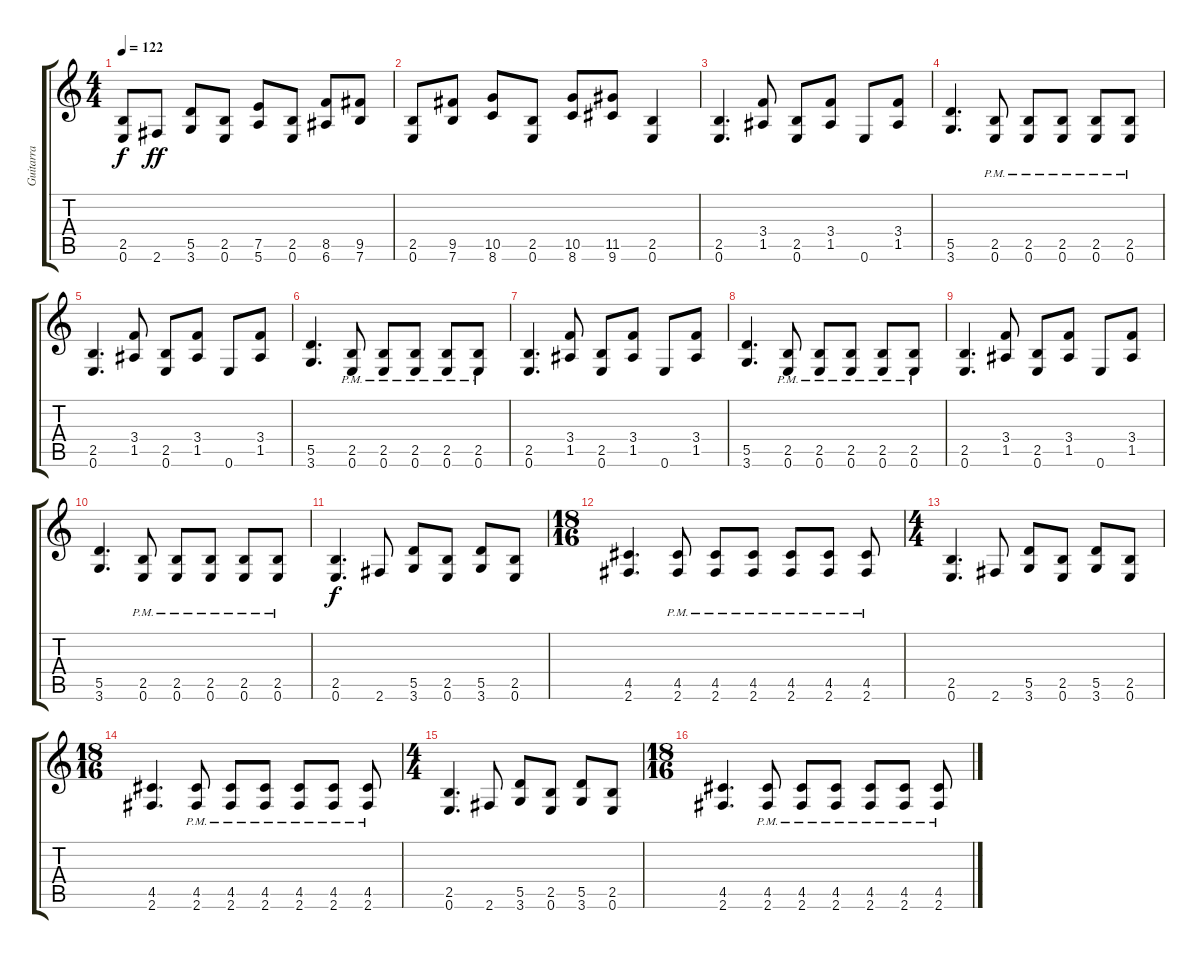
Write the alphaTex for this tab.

\track ("Guitarra" "Guitarra") {instrument distortionguitar}
\staff {score tabs}
\tuning (E4 B3 G3 D3 A2 E2) {hide}
\ts (4 4)
\tempo 122
\clef g2
\ks c
(2.5{t} 0.6{t}).8{dy f} 2.6.8{dy ff} (5.5 3.6).8 (2.5 0.6).8 (7.5 5.6).8 (2.5 0.6).8 (8.5 6.6).8 (9.5 7.6).8 |
(2.5 0.6).8 (9.5 7.6).8 (10.5 8.6).8 (2.5 0.6).8 (10.5 8.6).8 (11.5 9.6).8 (2.5 0.6).4 |
(2.5 0.6).4{d} (3.4 1.5).8 (2.5 0.6).8 (3.4 1.5).8 0.6.8 (3.4 1.5).8 |
(5.5 3.6).4{d} (2.5{pm} 0.6{pm}).8 (2.5{pm} 0.6{pm}).8 (2.5{pm} 0.6{pm}).8 (2.5{pm} 0.6{pm}).8 (2.5{pm} 0.6{pm}).8 |
(2.5 0.6).4{d} (3.4 1.5).8 (2.5 0.6).8 (3.4 1.5).8 0.6.8 (3.4 1.5).8 |
(5.5 3.6).4{d} (2.5{pm} 0.6{pm}).8 (2.5{pm} 0.6{pm}).8 (2.5{pm} 0.6{pm}).8 (2.5{pm} 0.6{pm}).8 (2.5{pm} 0.6{pm}).8 |
(2.5 0.6).4{d} (3.4 1.5).8 (2.5 0.6).8 (3.4 1.5).8 0.6.8 (3.4 1.5).8 |
(5.5 3.6).4{d} (2.5{pm} 0.6{pm}).8 (2.5{pm} 0.6{pm}).8 (2.5{pm} 0.6{pm}).8 (2.5{pm} 0.6{pm}).8 (2.5{pm} 0.6{pm}).8 |
(2.5 0.6).4{d} (3.4 1.5).8 (2.5 0.6).8 (3.4 1.5).8 0.6.8 (3.4 1.5).8 |
(5.5 3.6).4{d} (2.5{pm} 0.6{pm}).8 (2.5{pm} 0.6{pm}).8 (2.5{pm} 0.6{pm}).8 (2.5{pm} 0.6{pm}).8 (2.5{pm} 0.6{pm}).8 |
(2.5 0.6).4{d dy f} 2.6.8 (5.5 3.6).8 (2.5 0.6).8 (5.5 3.6).8 (2.5 0.6).8 |
\ts (18 16)
(4.5 2.6).4{d} (4.5{pm} 2.6{pm}).8 (4.5{pm} 2.6{pm}).8 (4.5{pm} 2.6{pm}).8 (4.5{pm} 2.6{pm}).8 (4.5{pm} 2.6{pm}).8 (4.5{pm} 2.6{pm}).8 |
\ts (4 4)
(2.5 0.6).4{d} 2.6.8 (5.5 3.6).8 (2.5 0.6).8 (5.5 3.6).8 (2.5 0.6).8 |
\ts (18 16)
(4.5 2.6).4{d} (4.5{pm} 2.6{pm}).8 (4.5{pm} 2.6{pm}).8 (4.5{pm} 2.6{pm}).8 (4.5{pm} 2.6{pm}).8 (4.5{pm} 2.6{pm}).8 (4.5{pm} 2.6{pm}).8 |
\ts (4 4)
(2.5 0.6).4{d} 2.6.8 (5.5 3.6).8 (2.5 0.6).8 (5.5 3.6).8 (2.5 0.6).8 |
\ts (18 16)
(4.5 2.6).4{d} (4.5{pm} 2.6{pm}).8 (4.5{pm} 2.6{pm}).8 (4.5{pm} 2.6{pm}).8 (4.5{pm} 2.6{pm}).8 (4.5{pm} 2.6{pm}).8 (4.5{pm} 2.6{pm}).8
